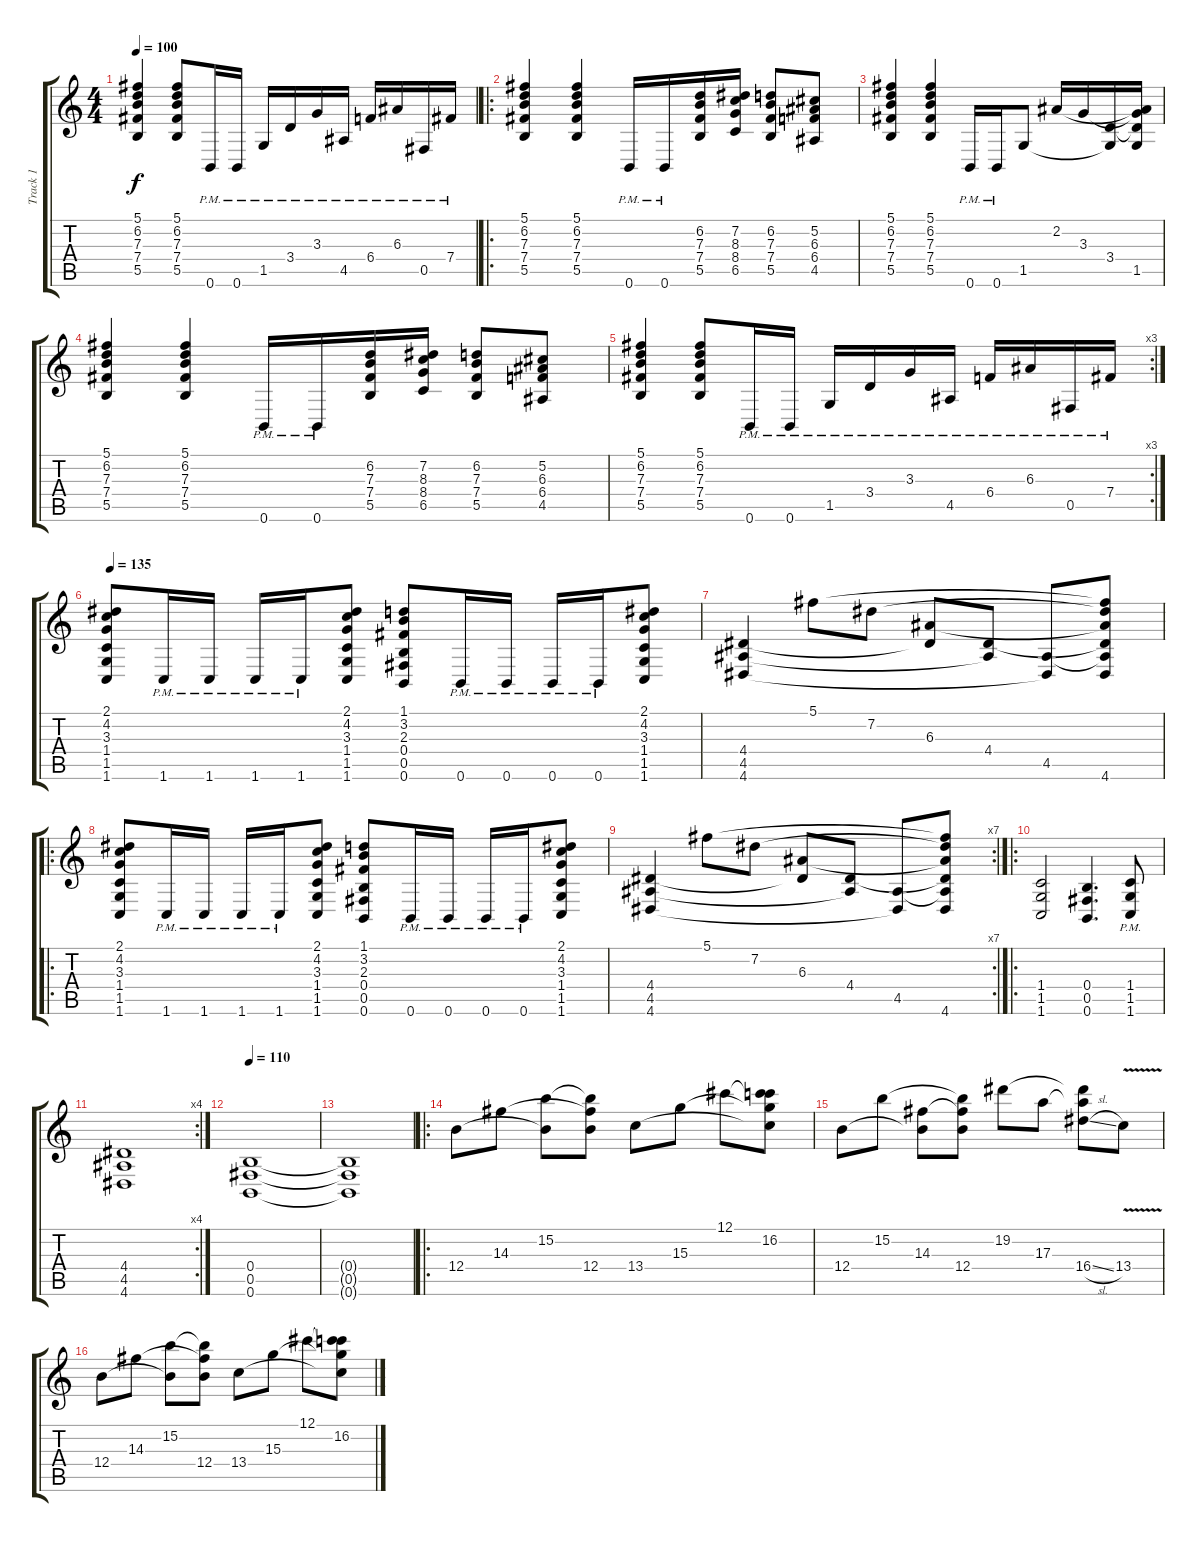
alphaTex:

\track ("Track 1" "Track 1") {instrument overdrivenguitar}
\staff {score tabs}
\tuning (Db4 Ab3 E3 B2 Gb2 B1) {hide}
\ts (4 4)
\tempo 100
\clef g2
\ks c
(5.1 6.2 7.3 7.4 5.5).4{dy f} (5.1 6.2 7.3 7.4 5.5).8 0.6{pm}.16 0.6{pm}.16 1.5{pm}.16 3.4{pm}.16 3.3{pm}.16 4.5{pm}.16 6.4{pm}.16 6.3{pm}.16 0.5{pm}.16 7.4{pm}.16 |
\ro
(5.1 6.2 7.3 7.4 5.5).4 (5.1 6.2 7.3 7.4 5.5).4 0.6{pm}.16 0.6{pm}.16 (6.2 7.3 7.4 5.5).16 (7.2 8.3 8.4 6.5).16 (6.2 7.3 7.4 5.5).8 (5.2 6.3 6.4 4.5).8 |
(5.1 6.2 7.3 7.4 5.5).4 (5.1 6.2 7.3 7.4 5.5).4 0.6{pm}.16 0.6{pm}.16 1.5.8 2.2.16 3.3.16 (3.4 1.5{t}).16 (2.2{t} 3.3{t} 3.4{t} 1.5).16 |
(5.1 6.2 7.3 7.4 5.5).4 (5.1 6.2 7.3 7.4 5.5).4 0.6{pm}.16 0.6{pm}.16 (6.2 7.3 7.4 5.5).16 (7.2 8.3 8.4 6.5).16 (6.2 7.3 7.4 5.5).8 (5.2 6.3 6.4 4.5).8 |
\rc 3
(5.1 6.2 7.3 7.4 5.5).4 (5.1 6.2 7.3 7.4 5.5).8 0.6{pm}.16 0.6{pm}.16 1.5{pm}.16 3.4{pm}.16 3.3{pm}.16 4.5{pm}.16 6.4{pm}.16 6.3{pm}.16 0.5{pm}.16 7.4{pm}.16 |
\tempo 135
(2.1 4.2 3.3 1.4 1.5 1.6).8 1.6{pm}.16 1.6{pm}.16 1.6{pm}.16 1.6{pm}.16 (2.1 4.2 3.3 1.4 1.5 1.6).8 (1.1 3.2 2.3 0.4 0.5 0.6).8 0.6{pm}.16 0.6{pm}.16 0.6{pm}.16 0.6{pm}.16 (2.1 4.2 3.3 1.4 1.5 1.6).8 |
(4.4 4.5 4.6).4 5.1.8 7.2.8 (6.3 4.4{t}).8 (4.4 4.5{t}).8 (4.5 4.6{t}).8 (5.1{t} 7.2{t} 6.3{t} 4.4{t} 4.5{t} 4.6).8 |
\ro
(2.1 4.2 3.3 1.4 1.5 1.6).8 1.6{pm}.16 1.6{pm}.16 1.6{pm}.16 1.6{pm}.16 (2.1 4.2 3.3 1.4 1.5 1.6).8 (1.1 3.2 2.3 0.4 0.5 0.6).8 0.6{pm}.16 0.6{pm}.16 0.6{pm}.16 0.6{pm}.16 (2.1 4.2 3.3 1.4 1.5 1.6).8 |
\rc 7
(4.4 4.5 4.6).4 5.1.8 7.2.8 (6.3 4.4{t}).8 (4.4 4.5{t}).8 (4.5 4.6{t}).8 (5.1{t} 7.2{t} 6.3{t} 4.4{t} 4.5{t} 4.6).8 |
\ro
(1.4 1.5 1.6).2 (0.4 0.5 0.6).4{d} (1.4{pm} 1.5{pm} 1.6{pm}).8 |
\rc 4
(4.4 4.5 4.6).1 |
\tempo 110
(0.4 0.5 0.6).1 |
(0.4{t} 0.5{t} 0.6{t}).1 |
\ro
12.4.8 14.3.8 (15.2 12.4{t}).8 (15.2{t} 14.3{t} 12.4).8 13.4.8 15.3.8 12.1.8 (12.1{t} 16.2 15.3{t} 13.4{t}).8 |
12.4.8 15.2.8 (14.3 12.4{t}).8 (15.2{t} 14.3{t} 12.4).8 19.2.8 17.3.8 (19.2{t} 17.3{t} 16.4{sl}).8 13.4{v}.8 |
12.4.8 14.3.8 (15.2 12.4{t}).8 (15.2{t} 14.3{t} 12.4).8 13.4.8 15.3.8 12.1.8 (12.1{t} 16.2 15.3{t} 13.4{t}).8
